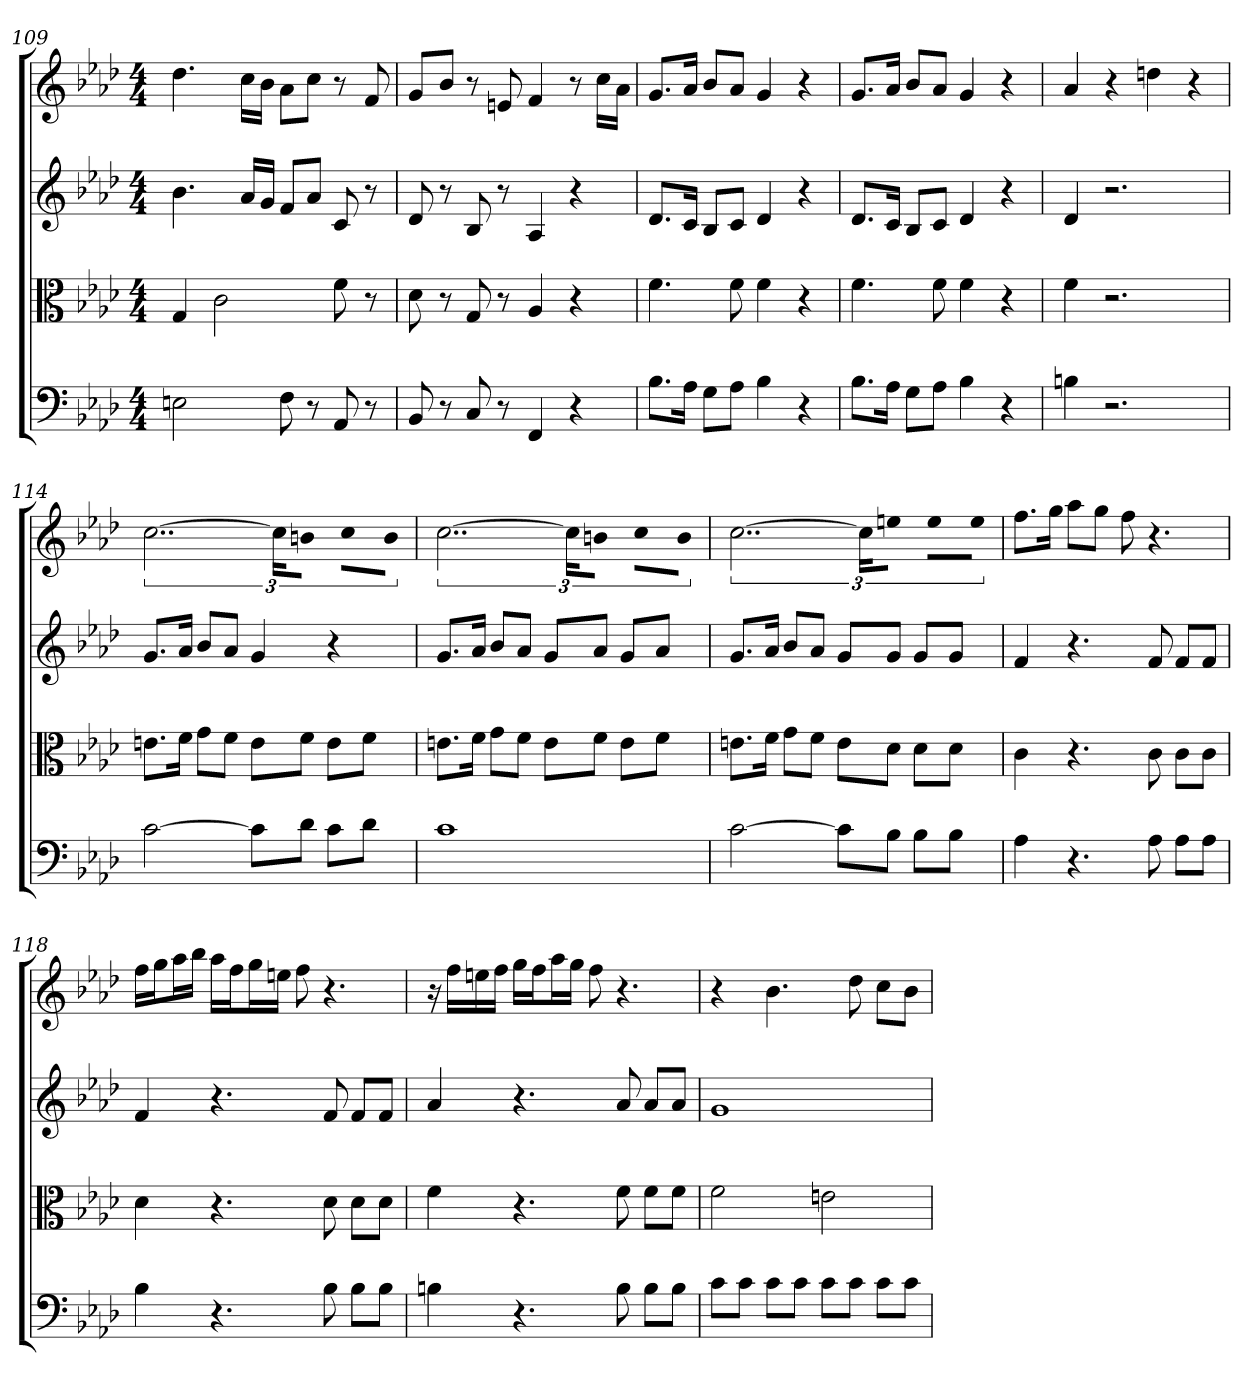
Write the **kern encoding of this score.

**kern	**kern	**kern	**kern
*part4	*part3	*part2	*part1
*staff4	*staff3	*staff2	*staff1
*clefF4	*clefC3	*	*
*k[b-e-a-d-]	*k[b-e-a-d-]	*k[b-e-a-d-]	*k[b-e-a-d-]
*f:	*f:	*f:	*f:
*M4/4	*M4/4	*M4/4	*M4/4
=109	=109	=109	=109
2En	4G	4.b-	4.dd-
.	2c	.	.
.	.	16a-LL	16ccLL
.	.	16gJJ	16b-JJ
8F	.	8fL	8a-L
8r	.	8a-J	8ccJ
8AA-	8f	8c	8r
8r	8r	8r	8f
=110	=110	=110	=110
8BB-	8d-	8d-	8gL
8r	8r	8r	8b-J
8C	8G	8B-	8r
8r	8r	8r	8en
4FF	4A-	4A-	4f
4r	4r	4r	8r
.	.	.	16ccLL
.	.	.	16a-JJ
=111	=111	=111	=111
8.B-\L	4.f	8.d-L	8.gL
16A-\Jk	.	16cJk	16a-Jk
8G\L	.	8B-L	8b-L
8A-\J	8f	8cJ	8a-J
4B-	4f	4d-	4g
4r	4r	4r	4r
=112	=112	=112	=112
8.B-\L	4.f	8.d-L	8.gL
16A-\Jk	.	16cJk	16a-Jk
8G\L	.	8B-L	8b-L
8A-\J	8f	8cJ	8a-J
4B-	4f	4d-	4g
4r	4r	4r	4r
=113	=113	=113	=113
4Bn	4f	4d-	4a-
2.r	2.r	2.r	4r
.	.	.	4ddn
.	.	.	4r
=114	=114	=114	=114
[2c	8.en\L	8.gL	[3..cc
.	16f\Jk	16a-Jk	.
.	8g\L	8b-L	.
.	8f\J	8a-J	.
8c\L]	8e\L	4g	.
.	.	.	24ccKL]
8d-\J	8f\J	.	8bnJ
8c\L	8e\L	4r	8ccL
8d-\J	8f\J	.	8bJ
=115	=115	=115	=115
1c	8.en\L	8.gL	[3..cc
.	16f\Jk	16a-Jk	.
.	8g\L	8b-L	.
.	8f\J	8a-J	.
.	8e\L	8gL	.
.	.	.	24ccKL]
.	8f\J	8a-J	8bnJ
.	8e\L	8gL	8ccL
.	8f\J	8a-J	8bJ
=116	=116	=116	=116
[2c	8.en\L	8.gL	[3..cc
.	16f\Jk	16a-Jk	.
.	8g\L	8b-L	.
.	8f\J	8a-J	.
8c\L]	8e\L	8gL	.
.	.	.	24ccKL]
8B-\J	8d-\J	8gJ	8eenJ
8B-\L	8d-\L	8gL	8eeL
8B-\J	8d-\J	8gJ	8eeJ
=117	=117	=117	=117
4A-	4c	4f	8.ffL
.	.	.	16ggJk
4.r	4.r	4.r	8aa-L
.	.	.	8ggJ
.	.	.	8ff
8A-	8c	8f	4.r
8A-\L	8c\L	8fL	.
8A-\J	8c\J	8fJ	.
=118	=118	=118	=118
4B-	4d-	4f	16ffLL
.	.	.	16ggJ
.	.	.	16aa-L
.	.	.	16bb-JJ
4.r	4.r	4.r	16aa-LL
.	.	.	16ffJ
.	.	.	16ggL
.	.	.	16eenJJ
.	.	.	8ff
8B-	8d-	8f	4.r
8B-\L	8d-\L	8fL	.
8B-\J	8d-\J	8fJ	.
=119	=119	=119	=119
4Bn	4f	4a-	16r
.	.	.	16ffLL
.	.	.	16een
.	.	.	16ffJJ
4.r	4.r	4.r	16ggLL
.	.	.	16ffJ
.	.	.	16aa-L
.	.	.	16ggJJ
.	.	.	8ff
8B	8f	8a-	4.r
8B\L	8f\L	8a-L	.
8B\J	8f\J	8a-J	.
=120	=120	=120	=120
8c\L	2f	1g	4r
8c\J	.	.	.
8c\L	.	.	4.b-
8c\J	.	.	.
8c\L	2en	.	.
8c\J	.	.	8dd-
8c\L	.	.	8ccL
8c\J	.	.	8b-J
=	=	=	=
*-	*-	*-	*-
